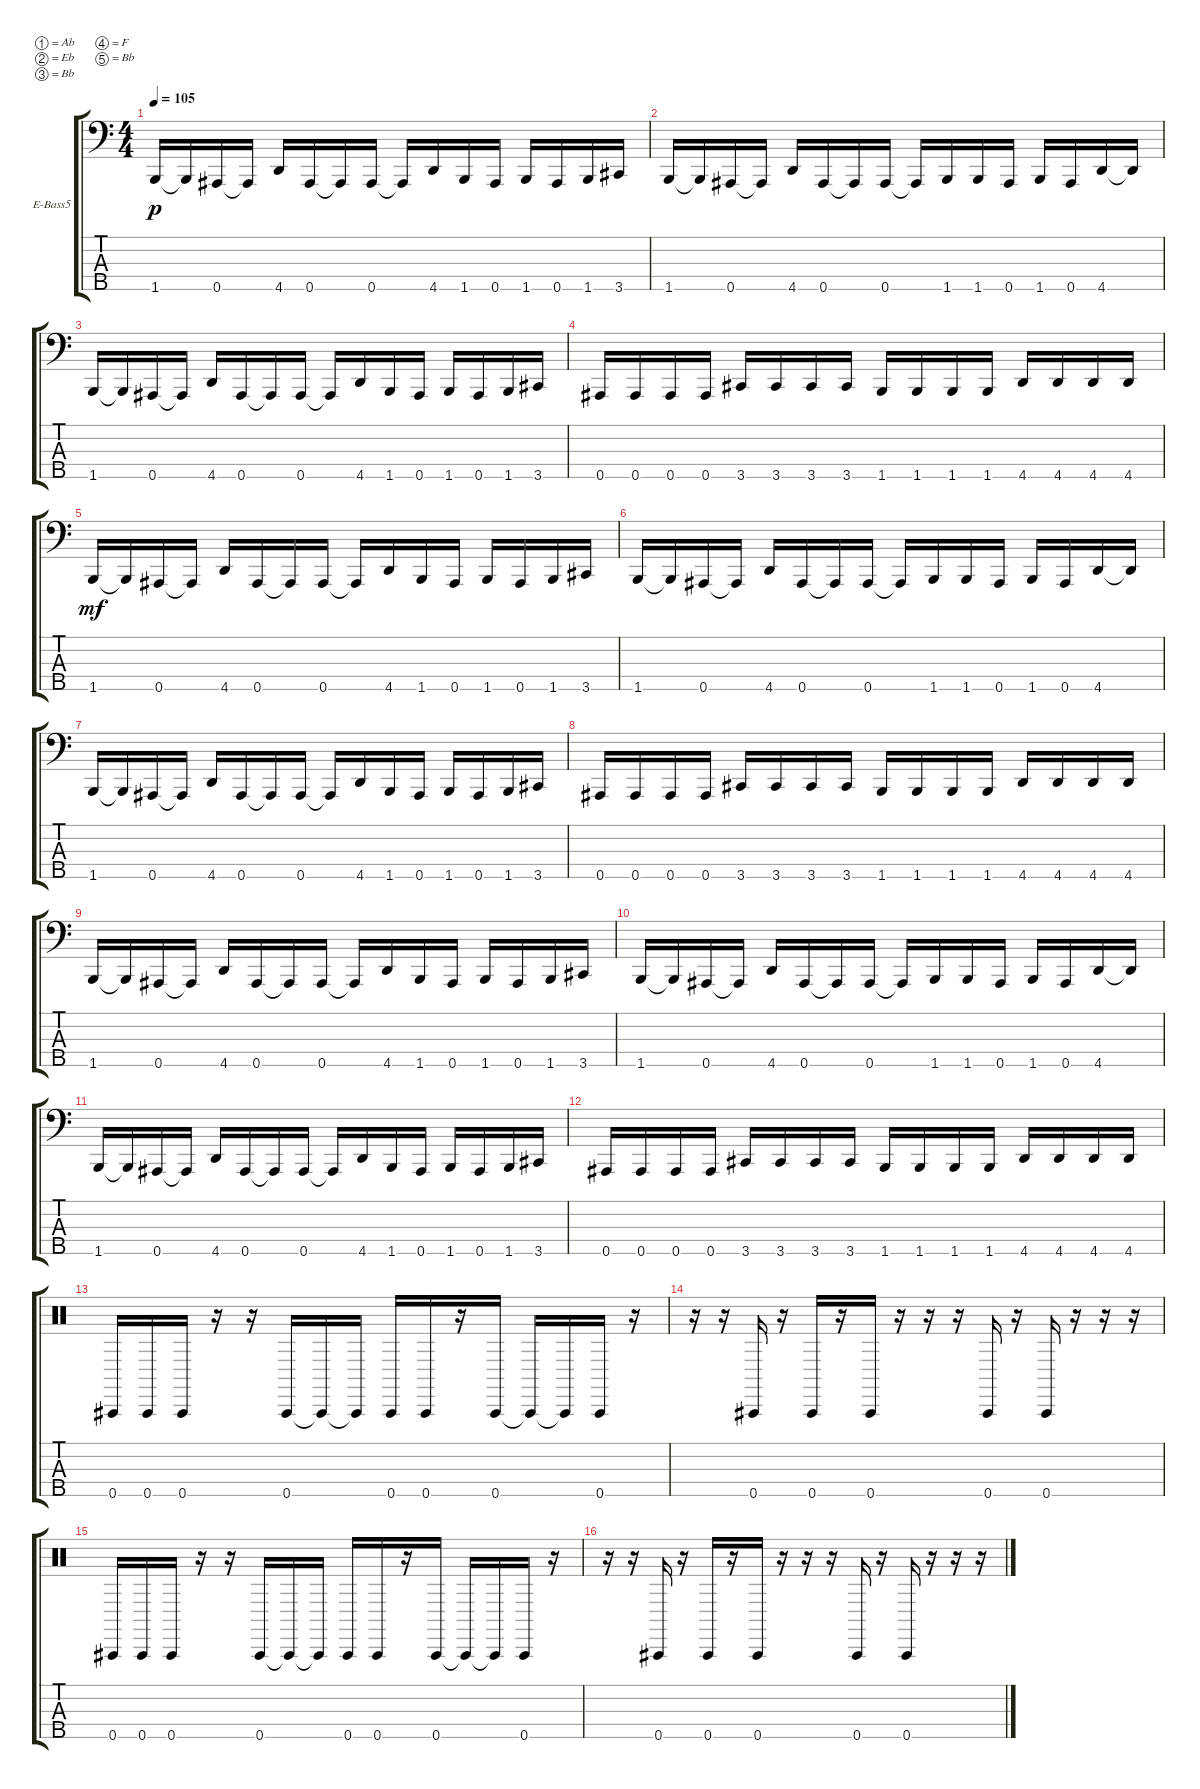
\defaultSystemsLayout 4
\bracketExtendMode groupsimilarinstruments
\firstSystemTrackNameOrientation horizontal
\otherSystemsTrackNameOrientation horizontal
\track ("Bass" "E-Bass5") {instrument electricbassfinger}
\staff {score tabs}
\tuning (Ab2 Eb2 Bb1 F1 Bb0)
\ts (4 4)
\tempo 105
\clef f4
\ks c
1.5.16{dy p instrument electricbassfinger} 1.5{t}.16 0.5.16 0.5{t}.16 4.5.16 0.5.16 0.5{t}.16 0.5.16 0.5{t}.16 4.5.16 1.5.16 0.5.16 1.5.16 0.5.16 1.5.16 3.5.16 |
1.5.16 1.5{t}.16 0.5.16 0.5{t}.16 4.5.16 0.5.16 0.5{t}.16 0.5.16 0.5{t}.16 1.5.16 1.5.16 0.5.16 1.5.16 0.5.16 4.5.16 4.5{t}.16 |
1.5.16 1.5{t}.16 0.5.16 0.5{t}.16 4.5.16 0.5.16 0.5{t}.16 0.5.16 0.5{t}.16 4.5.16 1.5.16 0.5.16 1.5.16 0.5.16 1.5.16 3.5.16 |
0.5.16 0.5.16 0.5.16 0.5.16 3.5.16 3.5.16 3.5.16 3.5.16 1.5.16 1.5.16 1.5.16 1.5.16 4.5.16 4.5.16 4.5.16 4.5.16 |
1.5.16{dy mf} 1.5{t}.16 0.5.16 0.5{t}.16 4.5.16 0.5.16 0.5{t}.16 0.5.16 0.5{t}.16 4.5.16 1.5.16 0.5.16 1.5.16 0.5.16 1.5.16 3.5.16 |
1.5.16 1.5{t}.16 0.5.16 0.5{t}.16 4.5.16 0.5.16 0.5{t}.16 0.5.16 0.5{t}.16 1.5.16 1.5.16 0.5.16 1.5.16 0.5.16 4.5.16 4.5{t}.16 |
1.5.16 1.5{t}.16 0.5.16 0.5{t}.16 4.5.16 0.5.16 0.5{t}.16 0.5.16 0.5{t}.16 4.5.16 1.5.16 0.5.16 1.5.16 0.5.16 1.5.16 3.5.16 |
0.5.16 0.5.16 0.5.16 0.5.16 3.5.16 3.5.16 3.5.16 3.5.16 1.5.16 1.5.16 1.5.16 1.5.16 4.5.16 4.5.16 4.5.16 4.5.16 |
1.5.16 1.5{t}.16 0.5.16 0.5{t}.16 4.5.16 0.5.16 0.5{t}.16 0.5.16 0.5{t}.16 4.5.16 1.5.16 0.5.16 1.5.16 0.5.16 1.5.16 3.5.16 |
1.5.16 1.5{t}.16 0.5.16 0.5{t}.16 4.5.16 0.5.16 0.5{t}.16 0.5.16 0.5{t}.16 1.5.16 1.5.16 0.5.16 1.5.16 0.5.16 4.5.16 4.5{t}.16 |
1.5.16 1.5{t}.16 0.5.16 0.5{t}.16 4.5.16 0.5.16 0.5{t}.16 0.5.16 0.5{t}.16 4.5.16 1.5.16 0.5.16 1.5.16 0.5.16 1.5.16 3.5.16 |
0.5.16 0.5.16 0.5.16 0.5.16 3.5.16 3.5.16 3.5.16 3.5.16 1.5.16 1.5.16 1.5.16 1.5.16 4.5.16 4.5.16 4.5.16 4.5.16 |
\clef neutral
0.5.16 0.5.16 0.5.16 r.16 r.16 0.5.16 0.5{t}.16 0.5{t}.16 0.5.16 0.5.16 r.16 0.5.16 0.5{t}.16 0.5{t}.16 0.5.16 r.16 |
r.16 r.16 0.5.16 r.16 0.5.16 r.16 0.5.16 r.16 r.16 r.16 0.5.16 r.16 0.5.16 r.16 r.16 r.16 |
0.5.16 0.5.16 0.5.16 r.16 r.16 0.5.16 0.5{t}.16 0.5{t}.16 0.5.16 0.5.16 r.16 0.5.16 0.5{t}.16 0.5{t}.16 0.5.16 r.16 |
r.16 r.16 0.5.16 r.16 0.5.16 r.16 0.5.16 r.16 r.16 r.16 0.5.16 r.16 0.5.16 r.16 r.16 r.16
